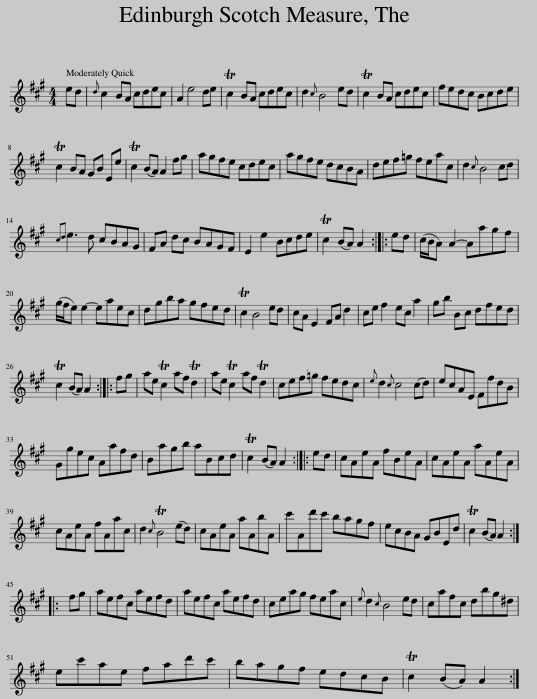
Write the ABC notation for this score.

X:1
L:1/8
M:4/4
I:linebreak $
K:A
V:1 treble
V:1
 ed |{d} c2 BA cdec | A2 e4 de | Tc2 BA cdec | d2{c} B4 ed | %5
 Tc2 BA cdec | fedc Bcde |$ Tc2 BA GB Ee | Tc2 (BA) A2 fg | agfe cdec | %10
 agfe dcBA | def=g feac | d2{c} B4 cd |${cd} e3 d cBAG | FA dc BAGF | %15
 E2 e2 Bcde | Tc2 (BA) A2 :: ed | (c/B/A) A2- Aagf |$ (g/f/e) e2- eaec | %20
 dgba gfed | Tc2 B4 ed | cA E2 FA d2 | ce f2 ec a2 | gb Bc dfed |$ %25
 Tc2 (BA) A2 :: fg | ae Tc2 af Td2 | ae Tc2 af Td2 | cef=g fedc | %30
{e} d2{c} c4 (cd) | ecAE FfdB |$ Ggec Aafd | Bagb aBcd | Tc2 (BA) A2 :: %35
 ed | cAeA fBeA | cAeA aAeA |$ cAeA fAac | d2{c} TB4 (ed) | %40
 cAeA aAbA | c'Ad'c' bagf | ecBA GBEd | Tc2 (BA) A2 ::$ fg | %45
 aefc aefd | aefc aefd | ceag feac |{e} d2{c} B4 ed | cafc dbg^d |$ %50
 ec'ae fad'c' | bagf edcB | Tc2 (BA) A2 :| %53
